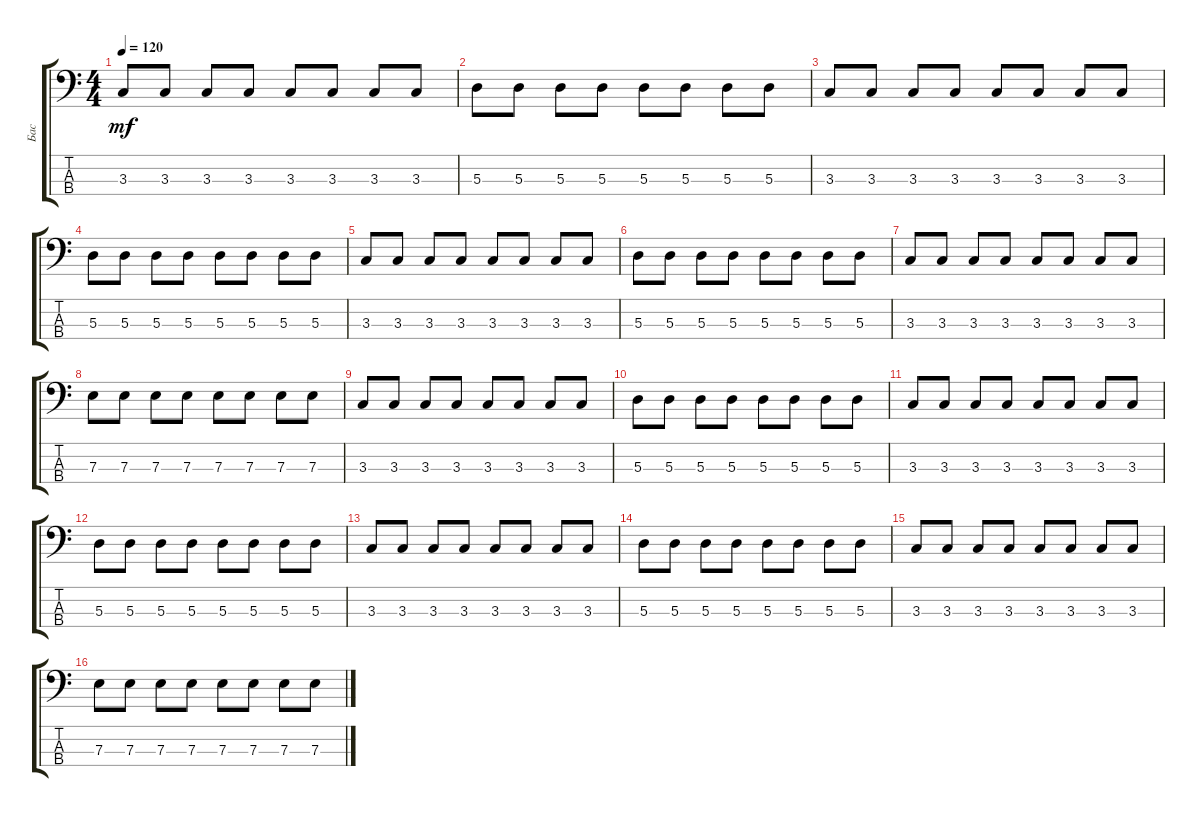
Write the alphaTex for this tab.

\track ("Бас" "Бас") {instrument electricbassfinger}
\staff {score tabs}
\tuning (G2 D2 A1 E1) {hide}
\ts (4 4)
\tempo 120
\clef f4
\ks c
3.3.8{dy mf} 3.3.8 3.3.8 3.3.8 3.3.8 3.3.8 3.3.8 3.3.8 |
5.3.8 5.3.8 5.3.8 5.3.8 5.3.8 5.3.8 5.3.8 5.3.8 |
3.3.8 3.3.8 3.3.8 3.3.8 3.3.8 3.3.8 3.3.8 3.3.8 |
5.3.8 5.3.8 5.3.8 5.3.8 5.3.8 5.3.8 5.3.8 5.3.8 |
3.3.8 3.3.8 3.3.8 3.3.8 3.3.8 3.3.8 3.3.8 3.3.8 |
5.3.8 5.3.8 5.3.8 5.3.8 5.3.8 5.3.8 5.3.8 5.3.8 |
3.3.8 3.3.8 3.3.8 3.3.8 3.3.8 3.3.8 3.3.8 3.3.8 |
7.3.8 7.3.8 7.3.8 7.3.8 7.3.8 7.3.8 7.3.8 7.3.8 |
3.3.8 3.3.8 3.3.8 3.3.8 3.3.8 3.3.8 3.3.8 3.3.8 |
5.3.8 5.3.8 5.3.8 5.3.8 5.3.8 5.3.8 5.3.8 5.3.8 |
3.3.8 3.3.8 3.3.8 3.3.8 3.3.8 3.3.8 3.3.8 3.3.8 |
5.3.8 5.3.8 5.3.8 5.3.8 5.3.8 5.3.8 5.3.8 5.3.8 |
3.3.8 3.3.8 3.3.8 3.3.8 3.3.8 3.3.8 3.3.8 3.3.8 |
5.3.8 5.3.8 5.3.8 5.3.8 5.3.8 5.3.8 5.3.8 5.3.8 |
3.3.8 3.3.8 3.3.8 3.3.8 3.3.8 3.3.8 3.3.8 3.3.8 |
7.3.8 7.3.8 7.3.8 7.3.8 7.3.8 7.3.8 7.3.8 7.3.8
